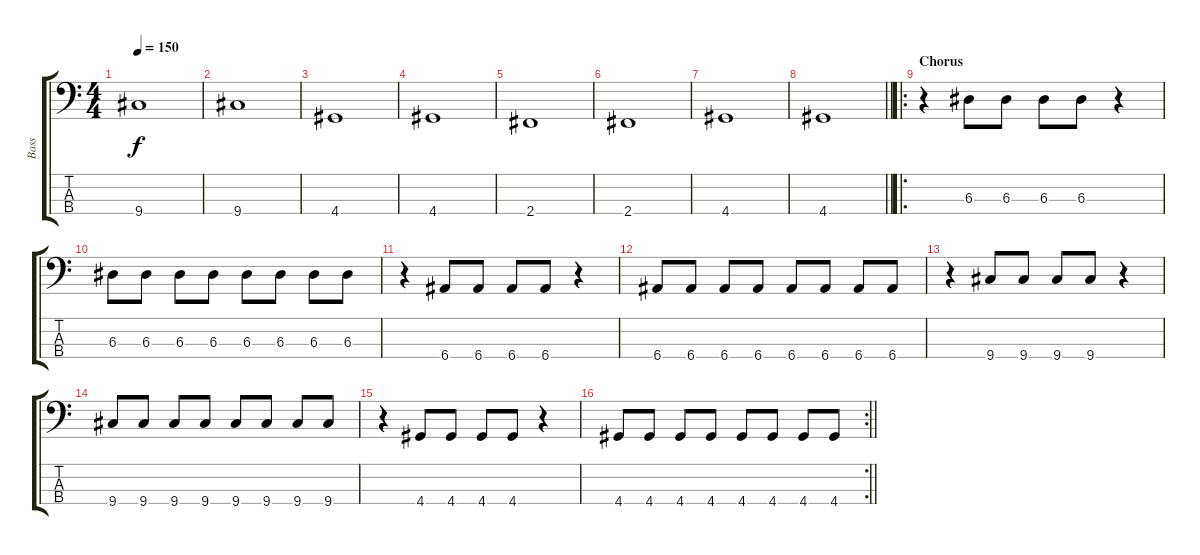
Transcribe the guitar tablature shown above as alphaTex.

\track ("Bass" "Bass") {instrument fretlessbass}
\staff {score tabs}
\tuning (G2 D2 A1 E1) {hide}
\ts (4 4)
\tempo 150
\clef f4
\ks c
9.4.1{dy f} |
9.4.1 |
4.4.1 |
4.4.1 |
2.4.1 |
2.4.1 |
4.4.1 |
\barLineRight lightlight
4.4.1 |
\ro
\section ("" "Chorus")
r.4 6.3.8 6.3.8 6.3.8 6.3.8 r.4 |
6.3.8 6.3.8 6.3.8 6.3.8 6.3.8 6.3.8 6.3.8 6.3.8 |
r.4 6.4.8 6.4.8 6.4.8 6.4.8 r.4 |
6.4.8 6.4.8 6.4.8 6.4.8 6.4.8 6.4.8 6.4.8 6.4.8 |
r.4 9.4.8 9.4.8 9.4.8 9.4.8 r.4 |
9.4.8 9.4.8 9.4.8 9.4.8 9.4.8 9.4.8 9.4.8 9.4.8 |
r.4 4.4.8 4.4.8 4.4.8 4.4.8 r.4 |
\rc 2
\barLineRight lightlight
4.4.8 4.4.8 4.4.8 4.4.8 4.4.8 4.4.8 4.4.8 4.4.8
